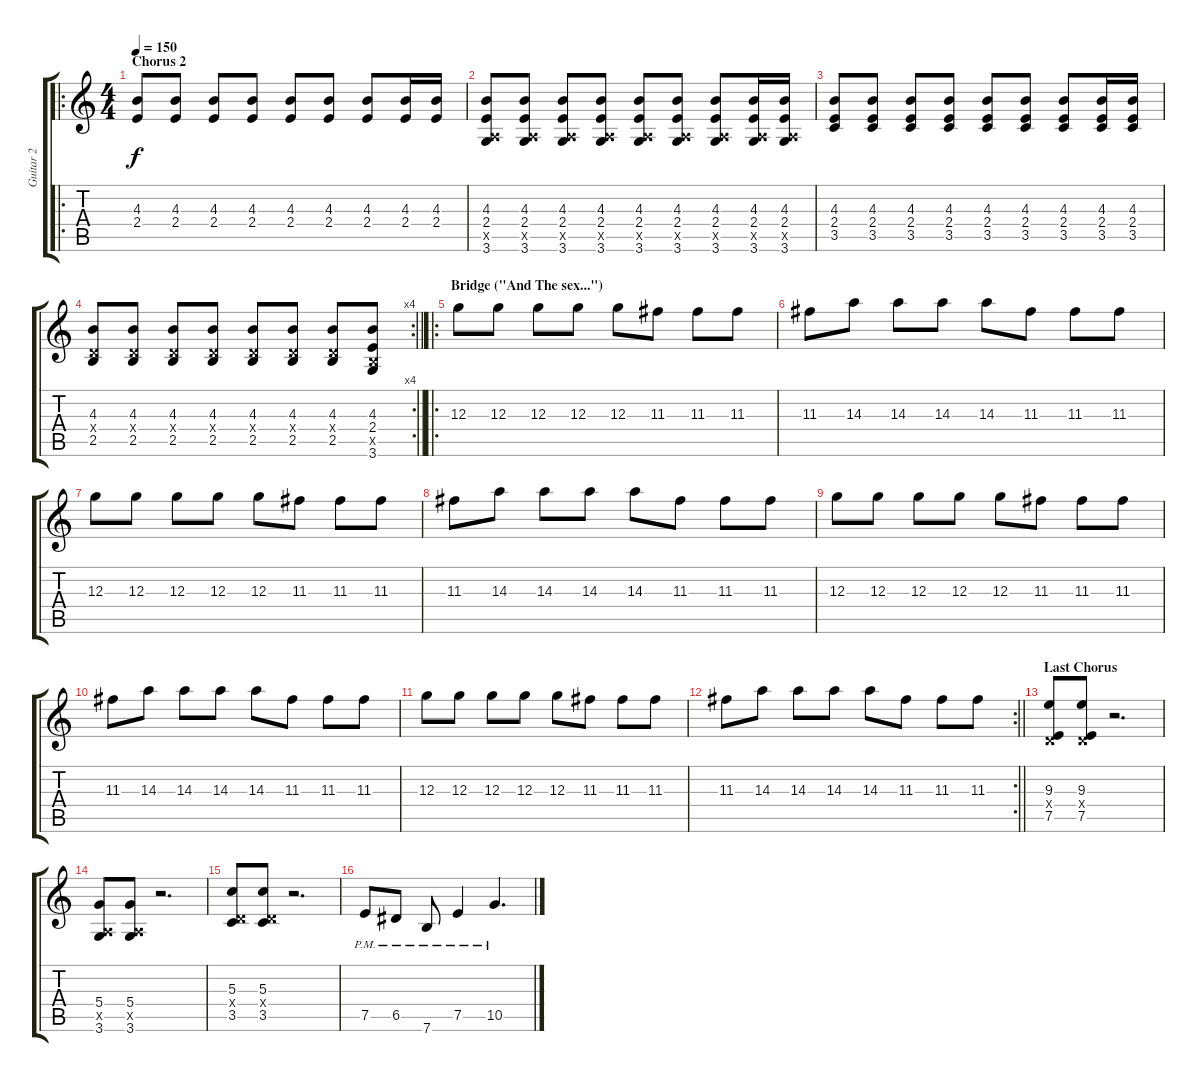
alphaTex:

\track ("Guitar 2" "Guitar 2") {instrument overdrivenguitar}
\staff {score tabs}
\tuning (E4 B3 G3 D3 A2 E2) {hide}
\ro
\ts (4 4)
\section ("" "Chorus 2")
\tempo 150
\clef g2
\ks c
(4.3 2.4).8{dy f instrument overdrivenguitar} (4.3 2.4).8 (4.3 2.4).8 (4.3 2.4).8 (4.3 2.4).8 (4.3 2.4).8 (4.3 2.4).8 (4.3 2.4).16 (4.3 2.4).16 |
(4.3 2.4 0.5{x} 3.6).8 (4.3 2.4 0.5{x} 3.6).8 (4.3 2.4 0.5{x} 3.6).8 (4.3 2.4 0.5{x} 3.6).8 (4.3 2.4 0.5{x} 3.6).8 (4.3 2.4 0.5{x} 3.6).8 (4.3 2.4 0.5{x} 3.6).8 (4.3 2.4 0.5{x} 3.6).16 (4.3 2.4 0.5{x} 3.6).16 |
(4.3 2.4 3.5).8 (4.3 2.4 3.5).8 (4.3 2.4 3.5).8 (4.3 2.4 3.5).8 (4.3 2.4 3.5).8 (4.3 2.4 3.5).8 (4.3 2.4 3.5).8 (4.3 2.4 3.5).16 (4.3 2.4 3.5).16 |
\rc 4
\barLineRight lightlight
(4.3 0.4{x} 2.5).8 (4.3 0.4{x} 2.5).8 (4.3 0.4{x} 2.5).8 (4.3 0.4{x} 2.5).8 (4.3 0.4{x} 2.5).8 (4.3 0.4{x} 2.5).8 (4.3 0.4{x} 2.5).8 (4.3 2.4 2.5{x} 3.6).8 |
\ro
\section ("" "Bridge (\"And The sex...\")")
12.3.8 12.3.8 12.3.8 12.3.8 12.3.8 11.3.8 11.3.8 11.3.8 |
11.3.8 14.3.8 14.3.8 14.3.8 14.3.8 11.3.8 11.3.8 11.3.8 |
12.3.8 12.3.8 12.3.8 12.3.8 12.3.8 11.3.8 11.3.8 11.3.8 |
11.3.8 14.3.8 14.3.8 14.3.8 14.3.8 11.3.8 11.3.8 11.3.8 |
12.3.8 12.3.8 12.3.8 12.3.8 12.3.8 11.3.8 11.3.8 11.3.8 |
11.3.8 14.3.8 14.3.8 14.3.8 14.3.8 11.3.8 11.3.8 11.3.8 |
12.3.8 12.3.8 12.3.8 12.3.8 12.3.8 11.3.8 11.3.8 11.3.8 |
\rc 2
\barLineRight lightlight
11.3.8 14.3.8 14.3.8 14.3.8 14.3.8 11.3.8 11.3.8 11.3.8 |
\section ("" "Last Chorus")
(9.3 0.4{x} 7.5).8 (9.3 0.4{x} 7.5).8 r.2{d} |
(5.4 0.5{x} 3.6).8 (5.4 0.5{x} 3.6).8 r.2{d} |
(5.3 0.4{x} 3.5).8 (5.3 0.4{x} 3.5).8 r.2{d} |
7.5{pm}.8 6.5{pm}.8 7.6{pm}.8 7.5{pm}.4 10.5{pm}.4{d}
